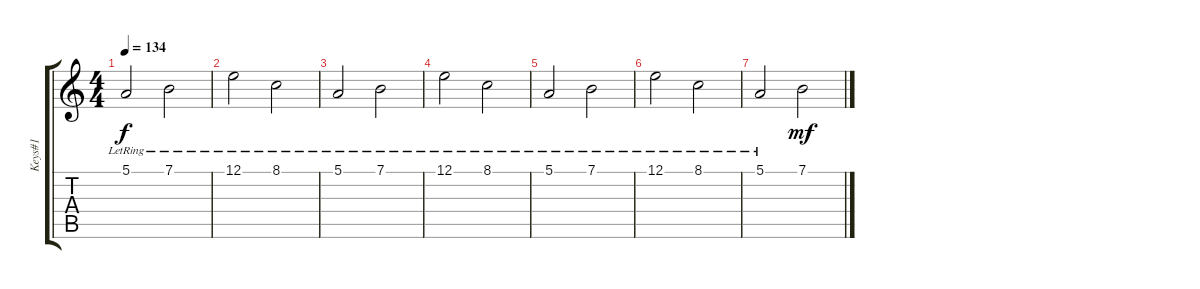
\track ("Keys#1" "Keys#1") {instrument pad2warm}
\staff {score tabs}
\tuning (E4 B3 G3 D3 A2 E2) {hide}
\ts (4 4)
\tempo 134
\clef g2
\ks c
5.1{lr}.2{dy f} 7.1{lr}.2 |
12.1{lr}.2 8.1{lr}.2 |
5.1{lr}.2 7.1{lr}.2 |
12.1{lr}.2 8.1{lr}.2 |
5.1{lr}.2 7.1{lr}.2 |
12.1{lr}.2 8.1{lr}.2 |
5.1{lr}.2 7.1.2{dy mf}
